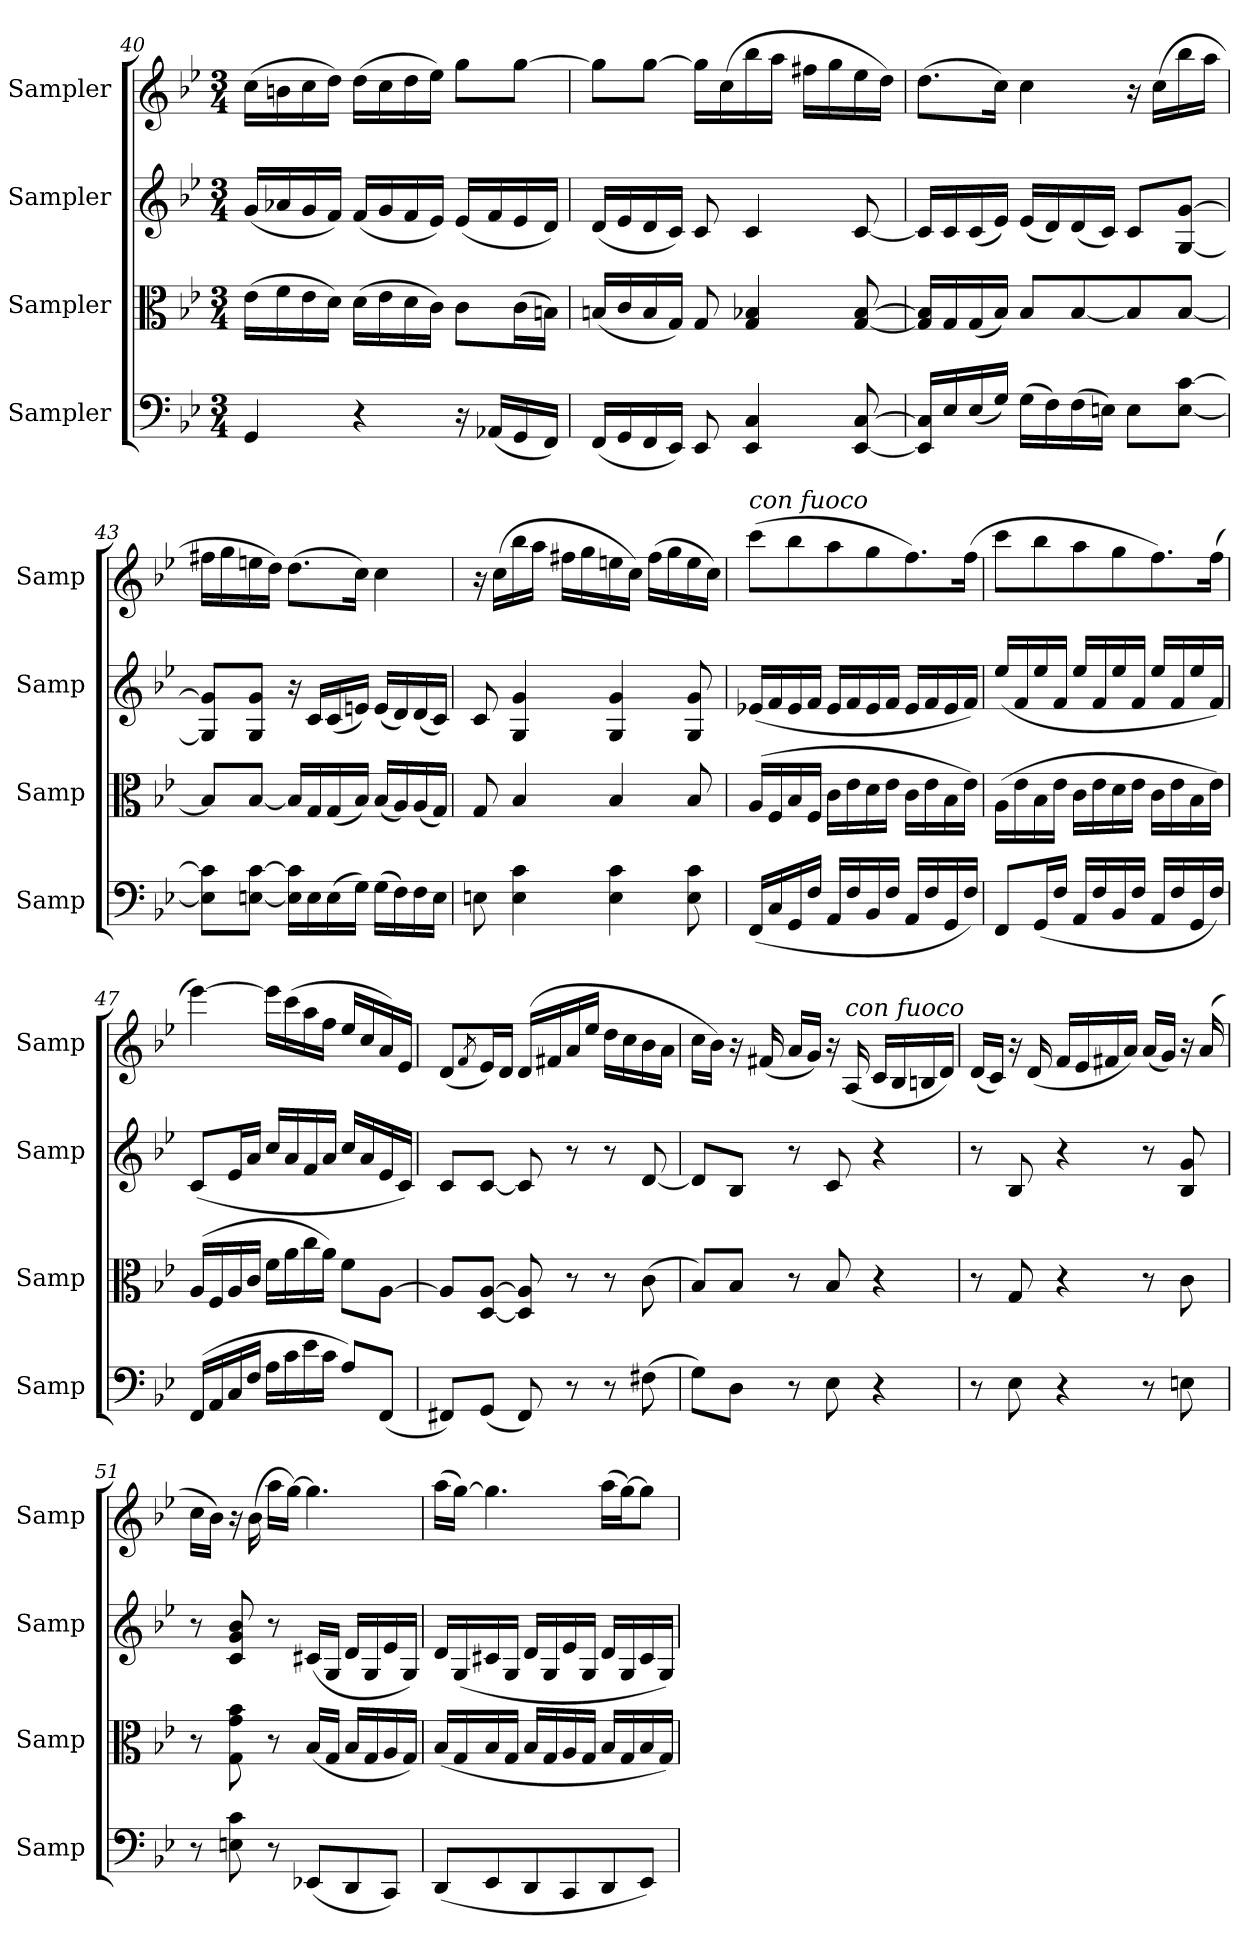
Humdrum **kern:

**kern	**kern	**kern	**kern
*part4	*part3	*part2	*part1
*staff4	*staff3	*staff2	*staff1
*I"Sampler	*I"Sampler	*I"Sampler	*I"Sampler
*I'Samp	*I'Samp	*I'Samp	*I'Samp
*clefF4	*clefC3	*clefG2	*clefG2
*k[b-e-]	*k[b-e-]	*k[b-e-]	*k[b-e-]
*M3/4	*M3/4	*M3/4	*M3/4
=40	=40	=40	=40
4GG/	(16e-\LL	(16g/LL	(16cc\LL
.	16f\	16a-X/	16bn\
.	16e-\	16g/	16cc\
.	16d\JJ)	16f/JJ)	16dd\JJ)
4r	(16d\LL	(16f/LL	(16dd\LL
.	16e-\	16g/	16cc\
.	16d\	16f/	16dd\
.	16c\JJ)	16e-/JJ)	16ee-\JJ)
16r	8c\L	(16e-/LL	8gg\L
(16AA-X/LL	.	16f/	.
16GG/	(16c\L	16e-/	[8gg\J
16FF/JJ)	16Bn\JJ)	16d/JJ)	.
=41	=41	=41	=41
(16FF/LL	(16Bn/LL	(16d/LL	8gg\L]
16GG/	16c/	16e-/	.
16FF/	16B/	16d/	[8gg\J
16EE-/JJ)	16G/JJ)	16c/JJ)	.
8EE-/	8G/	8c/	16gg\LL]
.	.	.	(16cc\
4EE-/ 4C/	4G/ 4B-X/	4c/	16bb-\
.	.	.	16aa\JJ
.	.	.	16ff#X\LL
.	.	.	16gg\
[8EE-/ [8C/	[8G/ [8B-/	[8c/	16ee-\
.	.	.	16dd\JJ)
!!LO:PB:g=z
=42	=42	=42	=42
16EE-/] 16C/]LL	16G/] 16B-/]LL	16c/LL]	(8.dd\L
16E-/	16G/	16c/	.
(16E-/	(16G/	(16c/	.
16G/JJ)	16B-/JJ)	16e-/JJ)	16cc\Jk)
(16G\LL	8B-/L	(16e-/LL	4cc\
16F\)	.	16d/)	.
(16F\	[8B-/	(16d/	.
16En\JJ)	.	16c/JJ)	.
8E\L	8B-/]	8c/L	16r
.	.	.	(16cc\LL
[8E\ [8c\J	[8B-/J	[8G/ [8g/J	16bb-\
.	.	.	16aa\JJ
=43	=43	=43	=43
8E\] 8c\]L	8B-/L]	8G/] 8g/]L	16ff#X\LL
.	.	.	16gg\
[8En\ [8c\J	[8B-/J	8G/ 8g/J	16een\
.	.	.	16dd\JJ)
16E\] 16c\]LL	16B-/LL]	16r	(8.dd\L
16E\	16G/	16c/LL	.
(16E\	(16G/	(16c/	.
16G\JJ)	16B-/JJ)	16en/JJ)	16cc\Jk)
(16G\LL	(16B-/LL	(16e/LL	4cc\
16F\)	16A/)	16d/)	.
16F\	(16A/	(16d/	.
16E\JJ	16G/JJ)	16c/JJ)	.
=44	=44	=44	=44
8En\	8G/	8c/	16r
.	.	.	(16cc\LL
4E\ 4c\	4B-/	4G/ 4g/	16bb-\
.	.	.	16aa\JJ
.	.	.	16ff#X\LL
.	.	.	16gg\
4E\ 4c\	4B-/	4G/ 4g/	16een\
.	.	.	16cc\JJ)
.	.	.	(16ff#\LL
.	.	.	16gg\
8E\ 8c\	8B-/	8G/ 8g/	16ee\
.	.	.	16cc\JJ)
=45	=45	=45	=45
!	!	!	!LO:TX:a:i:t=con fuoco
(16FF/LL	(16A/LL	(16e-X/LL	(8ccc\L
16C/	16F/	16f/	.
16GG/	16B-/	16e-/	8bb-\
16F/JJ	16F/JJ	16f/JJ	.
16AA/LL	16c\LL	16e-/LL	8aa\
16F/	16e-\	16f/	.
16BB-/	16d\	16e-/	8gg\
16F/JJ	16e-\JJ	16f/JJ	.
16AA/LL	16c\LL	16e-/LL	8.ff\)
16F/	16e-\	16f/	.
16GG/	16B-\	16e-/	.
16F/JJ)	16e-\JJ)	16f/JJ)	(16ff\Jk
=46	=46	=46	=46
8FF/L	(16A\LL	(16ee-/LL	8ccc\L
.	16e-\	16f/	.
(16GG/L	16B-\	16ee-/	8bb-\
16F/JJ	16e-\JJ	16f/JJ	.
16AA/LL	16c\LL	16ee-/LL	8aa\
16F/	16e-\	16f/	.
16BB-/	16d\	16ee-/	8gg\
16F/JJ	16e-\JJ	16f/JJ	.
16AA/LL	16c\LL	16ee-/LL	8.ff\)
16F/	16e-\	16f/	.
16GG/	16B-\	16ee-/	.
16F/JJ)	16e-\JJ)	16f/JJ)	(16ff\Jk
!!LO:LB:g=z
=47	=47	=47	=47
(16FF/LL	(16A/LL	(8c/L	[4eee-\)
16AA/	16F/	.	.
16C/	16A/	16e-/L	.
16F/JJ	16c/JJ	16a/JJ	.
16A\LL	16f\LL	16cc/LL	16eee-\LL]
16c\	16a\	16a/	(16ccc\
16e-\	16cc\	16f/	16aa\
16c\JJ	16a\JJ)	16a/JJ	16ff\JJ
8A/L)	8f\L	16cc/LL	16ee-/LL
.	.	16a/	16cc/
(8FF/J	[8A\J	16e-/	16a/)
.	.	16c/JJ)	16e-/JJ
=48	=48	=48	=48
8FF#X/L)	8A/L]	8c/L	(8d/L
.	.	.	8qf/
(8GG/J	[8D/ [8A/J	[8c/J	16e-/L)
.	.	.	16d/JJ
8FF#/)	8D/] 8A/]	8c/]	(16d/LL
.	.	.	16f#X/
8r	8r	8r	16a/
.	.	.	16ee-/JJ
8r	8r	8r	16dd\LL
.	.	.	16cc\
(8F#X\	(8c\	[8d/	16b-\
.	.	.	16a\JJ
=49	=49	=49	=49
8G\L)	8B-/L)	8d/L]	16cc\LL
.	.	.	16b-\JJ)
8D\J	8B-/J	8B-/J	16r
.	.	.	(16f#X/
8r	8r	8r	16a/LL
.	.	.	16g/JJ)
8E-\	8B-/	8c/	16r
!	!	!	!LO:TX:a:i:t=con fuoco
.	.	.	(16A/
4r	4r	4r	16c/LL
.	.	.	16B-/
.	.	.	16Bn/
.	.	.	16d/JJ)
=50	=50	=50	=50
8r	8r	8r	(16d/LL
.	.	.	16c/JJ)
8E-\	8G/	8B-/	16r
.	.	.	(16d/
4r	4r	4r	16f/LL
.	.	.	16e-/
.	.	.	16f#X/
.	.	.	16a/JJ)
8r	8r	8r	(16a/LL
.	.	.	16g/JJ)
8En\	8c\	8B-/ 8g/	16r
.	.	.	(16a/
=51	=51	=51	=51
8r	8r	8r	16cc\LL
.	.	.	16b-\JJ)
8En\ 8c\	8G\ 8g\ 8b-\	8c/ 8g/ 8b-/	16r
.	.	.	(16b-\
8r	8r	8r	16aa\LL
.	.	.	[16gg\JJ)
(8EE-X/L	(16B-/LL	(16c#X/LL	4.gg\]
.	16G/JJ	16G/JJ	.
8DD/	16B-/LL	16d/LL	.
.	16G/	16G/	.
8CC/J)	16A/	16e-/	.
.	16G/JJ)	16G/JJ)	.
!!LO:PB:g=z
=52	=52	=52	=52
(8DD/L	(16B-/LL	16d/LL	(16aa\LL
.	16G/	(16G/	[16gg\JJ)
8EE-/	16B-/	16c#X/	4.gg\]
.	16G/JJ	16G/JJ	.
8DD/	16B-/LL	16d/LL	.
.	16G/	16G/	.
8CC/	16A/	16e-/	.
.	16G/JJ	16G/JJ	.
8DD/	16B-/LL	16d/LL	(16aa\LL
.	16G/	16G/	[16gg\J)
8EE-/J)	16B-/	16c#/	8gg\J]
.	16G/JJ)	16G/JJ)	.
=	=	=	=
*-	*-	*-	*-
